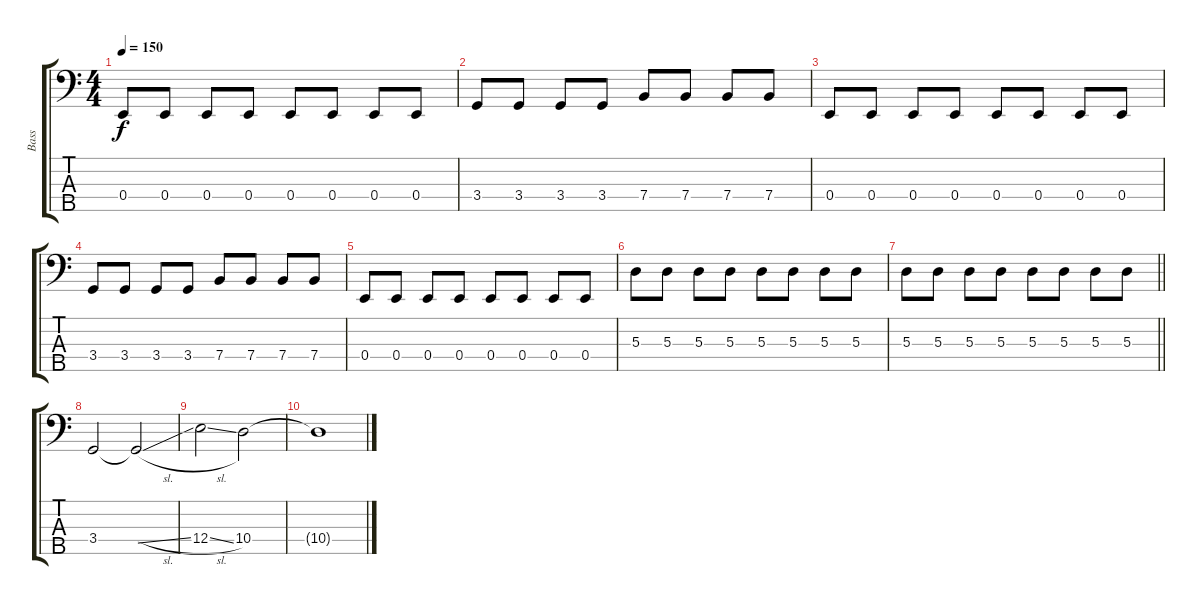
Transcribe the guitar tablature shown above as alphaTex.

\track ("Bass" "Bass") {instrument electricbassfinger}
\staff {score tabs}
\tuning (G2 D2 A1 E1 B0) {hide}
\ts (4 4)
\tempo 150
\clef f4
\ks c
0.4.8{dy f} 0.4.8 0.4.8 0.4.8 0.4.8 0.4.8 0.4.8 0.4.8 |
3.4.8 3.4.8 3.4.8 3.4.8 7.4.8 7.4.8 7.4.8 7.4.8 |
0.4.8 0.4.8 0.4.8 0.4.8 0.4.8 0.4.8 0.4.8 0.4.8 |
3.4.8 3.4.8 3.4.8 3.4.8 7.4.8 7.4.8 7.4.8 7.4.8 |
0.4.8 0.4.8 0.4.8 0.4.8 0.4.8 0.4.8 0.4.8 0.4.8 |
5.3.8 5.3.8 5.3.8 5.3.8 5.3.8 5.3.8 5.3.8 5.3.8 |
\barLineRight lightlight
5.3.8 5.3.8 5.3.8 5.3.8 5.3.8 5.3.8 5.3.8 5.3.8 |
3.4.2 3.4{sl t}.2 |
12.4{sl}.2 10.4.2 |
10.4{t}.1
